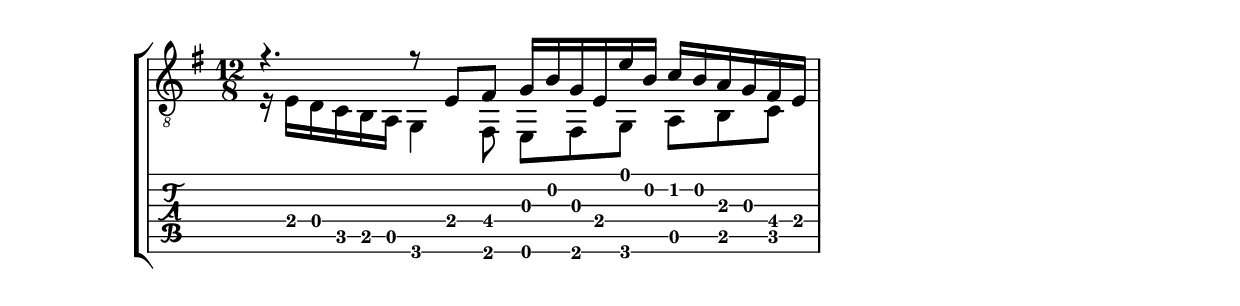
%% Do not edit this file; it is auto-generated from LSR http://lsr.dsi.unimi.it
%% This file is in the public domain.
\version "2.13.0"

\header {
  lsrtags = "fretted-strings"

  texidoces = "
La polifonía se crea de la misma forma en un @code{TabStaff} que
en una pauta normal.

"
  doctitlees = "Polifonía en tablaturas"

%% Translation of GIT committish: 3f880f886831b8c72c9e944b3872458c30c6c839

  texidocfr = "
Une section polyphonique s'obtient dans un @code{TabStaff} de la
même manière que dans une portée normale.

"
  doctitlefr = "Polyphonie en mode tablature"

%% Translation of GIT committish: 33f623301a41fcc53efadf96bca1c72834763415
  texidocde = "
Polyphonie kann in einer Tabulatur (@code{TabStaff}) genauso wie in einem
normalen Notensystem erstellt werden.

"
  doctitlede = "Polyphonie in einer Tabulatur"

  texidoc = "
Polyphony is created the same way in a @code{TabStaff} as in a regular
staff.

"
  doctitle = "Polyphony in tablature"
} % begin verbatim

upper = \relative c' {
  \time 12/8
  \key e \minor
  \voiceOne
  r4. r8 e, fis g16 b g e e' b c b a g fis e
}

lower = \relative c {
  \key e \minor
  \voiceTwo
  r16 e d c b a g4 fis8 e fis g a b c
}

\score {
  <<
    \new StaffGroup = "tab with traditional" <<
      \new Staff = "guitar traditional" <<
        \clef "treble_8"
        \context Voice = "upper" \upper
        \context Voice = "lower" \lower
      >>
      \new TabStaff = "guitar tab" <<
        \context TabVoice = "upper" \upper
        \context TabVoice = "lower" \lower
      >>
    >>
  >>
}
